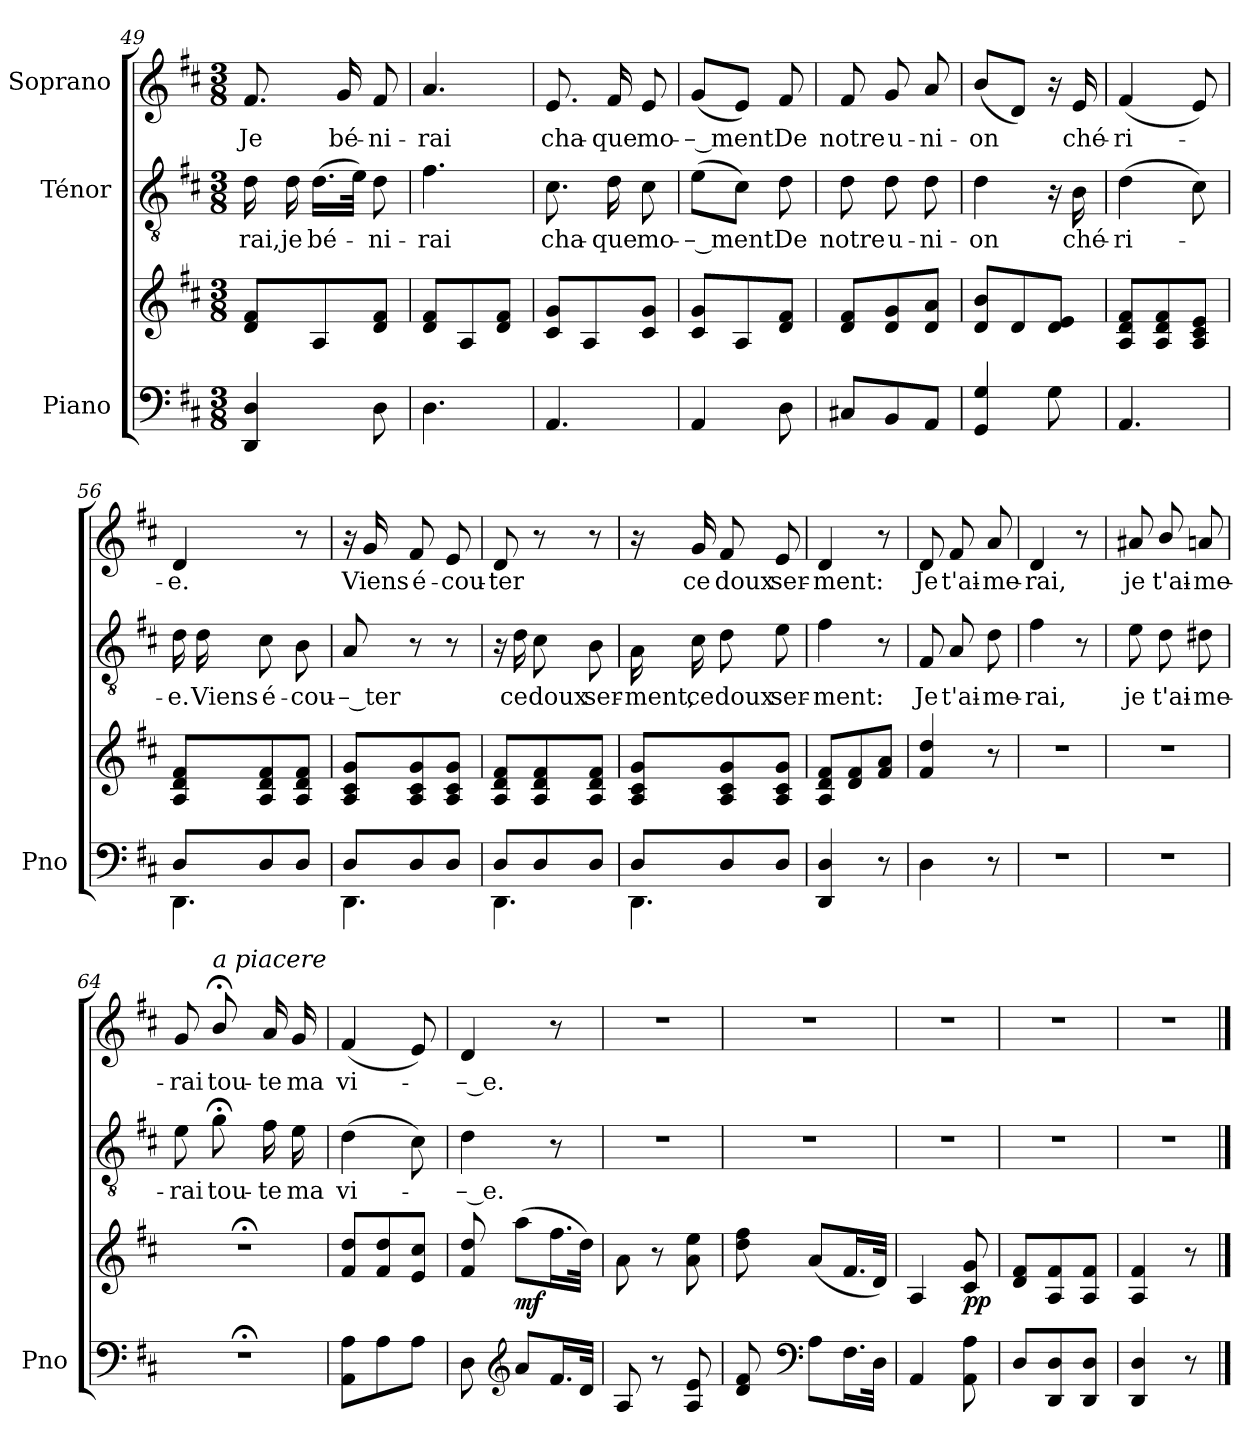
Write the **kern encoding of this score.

**kern	**kern	**dynam	**kern	**text	**kern	**text
*part3	*part3	*part3	*part2	*part2	*part1	*part1
*staff4	*staff3	*staff3/4	*staff2	*staff2	*staff1	*staff1
*I"Piano	*	*	*I"Ténor	*	*I"Soprano	*
*I'Pno	*	*	*	*	*	*
*clefF4	*clefG2	*	*clefGv2	*	*clefG2	*
*k[f#c#]	*k[f#c#]	*	*k[f#c#]	*	*k[f#c#]	*
*M3/8	*M3/8	*	*M3/8	*	*M3/8	*
=49	=49	=49	=49	=49	=49	=49
4DD/ 4D/	8d/ 8f#/L	.	16d\	-rai,	8.f#/	Je
.	.	.	16d\	je	.	.
.	8A/	.	(16.d\LL	bé-	.	.
.	.	.	.	.	16g/	bé-
.	.	.	32e\JJk)	.	.	.
8D\	8d/ 8f#/J	.	8d\	-ni-	8f#/	-ni-
=50	=50	=50	=50	=50	=50	=50
4.D\	8d/ 8f#/L	.	4.f#\	-rai	4.a/	-rai
.	8A/	.	.	.	.	.
.	8d/ 8f#/J	.	.	.	.	.
=51	=51	=51	=51	=51	=51	=51
4.AA/	8c#/ 8g/L	.	8.c#\	cha-	8.e/	cha-
.	8A/	.	.	.	.	.
.	.	.	16d\	-que	16f#/	-que
.	8c#/ 8g/J	.	8c#\	mo-	8e/	mo-
=52	=52	=52	=52	=52	=52	=52
4AA/	8c#/ 8g/L	.	(8e\L	-– ment	(8g/L	-– ment
.	8A/	.	8c#\J)	.	8e/J)	.
8D\	8d/ 8f#/J	.	8d\	De	8f#/	De
=53	=53	=53	=53	=53	=53	=53
8C#X/L	8d/ 8f#/L	.	8d\	notre	8f#/	notre
8BB/	8d/ 8g/	.	8d\	u-	8g/	u-
8AA/J	8d/ 8a/J	.	8d\	-ni-	8a/	-ni-
=54	=54	=54	=54	=54	=54	=54
4GG/ 4G/	8d/ 8b/L	.	4d\	-on	(8b/L	-on
.	8d/	.	.	.	8d/J)	.
8G\	8d/ 8e/J	.	16r	.	16r	.
.	.	.	16B\	ché-	16e/	ché-
=55	=55	=55	=55	=55	=55	=55
4.AA/	8A/ 8d/ 8f#/L	.	(4d\	-ri-	(4f#/	-ri-
.	8A/ 8d/ 8f#/	.	.	.	.	.
.	8A/ 8c#/ 8e/J	.	8c#\)	.	8e/)	.
=56	=56	=56	=56	=56	=56	=56
*^	*	*	*	*	*	*
8D/L	4.DD\	8A/ 8d/ 8f#/L	.	16d\	-e.	4d/	-e.
.	.	.	.	16d\	Viens	.	.
8D/	.	8A/ 8d/ 8f#/	.	8c#\	é-	.	.
8D/J	.	8A/ 8d/ 8f#/J	.	8B\	-cou-	8r	.
=57	=57	=57	=57	=57	=57	=57	=57
8D/L	4.DD\	8A/ 8c#/ 8g/L	.	8A/	-– ter	16r	.
.	.	.	.	.	.	16g/	Viens
8D/	.	8A/ 8c#/ 8g/	.	8r	.	8f#/	é-
8D/J	.	8A/ 8c#/ 8g/J	.	8r	.	8e/	-cou-
=58	=58	=58	=58	=58	=58	=58	=58
8D/L	4.DD\	8A/ 8d/ 8f#/L	.	16r	.	8d/	-ter
.	.	.	.	16d\	ce	.	.
8D/	.	8A/ 8d/ 8f#/	.	8c#\	doux	8r	.
8D/J	.	8A/ 8d/ 8f#/J	.	8B\	ser-	8r	.
=59	=59	=59	=59	=59	=59	=59	=59
8D/L	4.DD\	8A/ 8c#/ 8g/L	.	16A\	-ment,	16r	.
.	.	.	.	16c#\	ce	16g/	ce
8D/	.	8A/ 8c#/ 8g/	.	8d\	doux	8f#/	doux
8D/J	.	8A/ 8c#/ 8g/J	.	8e\	ser-	8e/	ser-
*v	*v	*	*	*	*	*	*
=60	=60	=60	=60	=60	=60	=60
4DD/ 4D/	8A/ 8d/ 8f#/L	.	4f#\	-ment:	4d/	-ment:
.	8d/ 8f#/	.	.	.	.	.
8r	8f#/ 8a/J	.	8r	.	8r	.
=61	=61	=61	=61	=61	=61	=61
4D\	4f#/ 4dd/	.	8F#/	Je	8d/	Je
.	.	.	8A/	t'ai-	8f#/	t'ai-
8r	8r	.	8d\	-me-	8a/	-me-
=62	=62	=62	=62	=62	=62	=62
4.r	4.r	.	4f#\	-rai,	4d/	-rai,
.	.	.	8r	.	8r	.
=63	=63	=63	=63	=63	=63	=63
4.r	4.r	.	8e\	je	8a#X/	je
.	.	.	8d\	t'ai-	8b/	t'ai-
.	.	.	8d#X\	-me-	8an/	-me-
=64	=64	=64	=64	=64	=64	=64
4.r;<	4.r;<	.	8e\	-rai	8g/	-rai
!	!	!	!	!	!LO:TX:i:t=a piacere	!
.	.	.	8g;<\	tou-	8b;</	tou-
.	.	.	16f#\	-te	16a/	-te
.	.	.	16e\	ma	16g/	ma
=65	=65	=65	=65	=65	=65	=65
8AA\ 8A\L	8f#/ 8dd/L	.	(4d\	vi-	(4f#/	vi-
8A\	8f#/ 8dd/	.	.	.	.	.
8A\J	8e/ 8cc#/J	.	8c#\)	.	8e/)	.
=66	=66	=66	=66	=66	=66	=66
8D\	8f#/ 8dd/	.	4d\	– e.	4d/	– e.
*clefG2	*	*	*	*	*	*
!	!	!LO:DY:b	!	!	!	!
8a/L	(8aa\L	mf	.	.	.	.
16.f#/L	16.ff#\L	.	8r	.	8r	.
32d/JJk	32dd\JJk)	.	.	.	.	.
=67	=67	=67	=67	=67	=67	=67
8A/	8a\	.	4.r	.	4.r	.
8r	8r	.	.	.	.	.
8A/ 8e/	8a\ 8ee\	.	.	.	.	.
=68	=68	=68	=68	=68	=68	=68
8d/ 8f#/	8dd\ 8ff#\	.	4.r	.	4.r	.
*clefF4	*	*	*	*	*	*
8A\L	(8a/L	.	.	.	.	.
16.F#\L	16.f#/L	.	.	.	.	.
32D\JJk	32d/JJk)	.	.	.	.	.
=69	=69	=69	=69	=69	=69	=69
4AA/	4A/	.	4.r	.	4.r	.
!	!	!LO:DY:b	!	!	!	!
8AA\ 8A\	8c#/ 8g/	pp	.	.	.	.
=70	=70	=70	=70	=70	=70	=70
8D/L	8d/ 8f#/L	.	4.r	.	4.r	.
8DD/ 8D/	8A/ 8f#/	.	.	.	.	.
8DD/ 8D/J	8A/ 8f#/J	.	.	.	.	.
=71	=71	=71	=71	=71	=71	=71
4DD/ 4D/	4A/ 4f#/	.	4.r	.	4.r	.
8r	8r	.	.	.	.	.
==	==	==	==	==	==	==
*-	*-	*-	*-	*-	*-	*-
